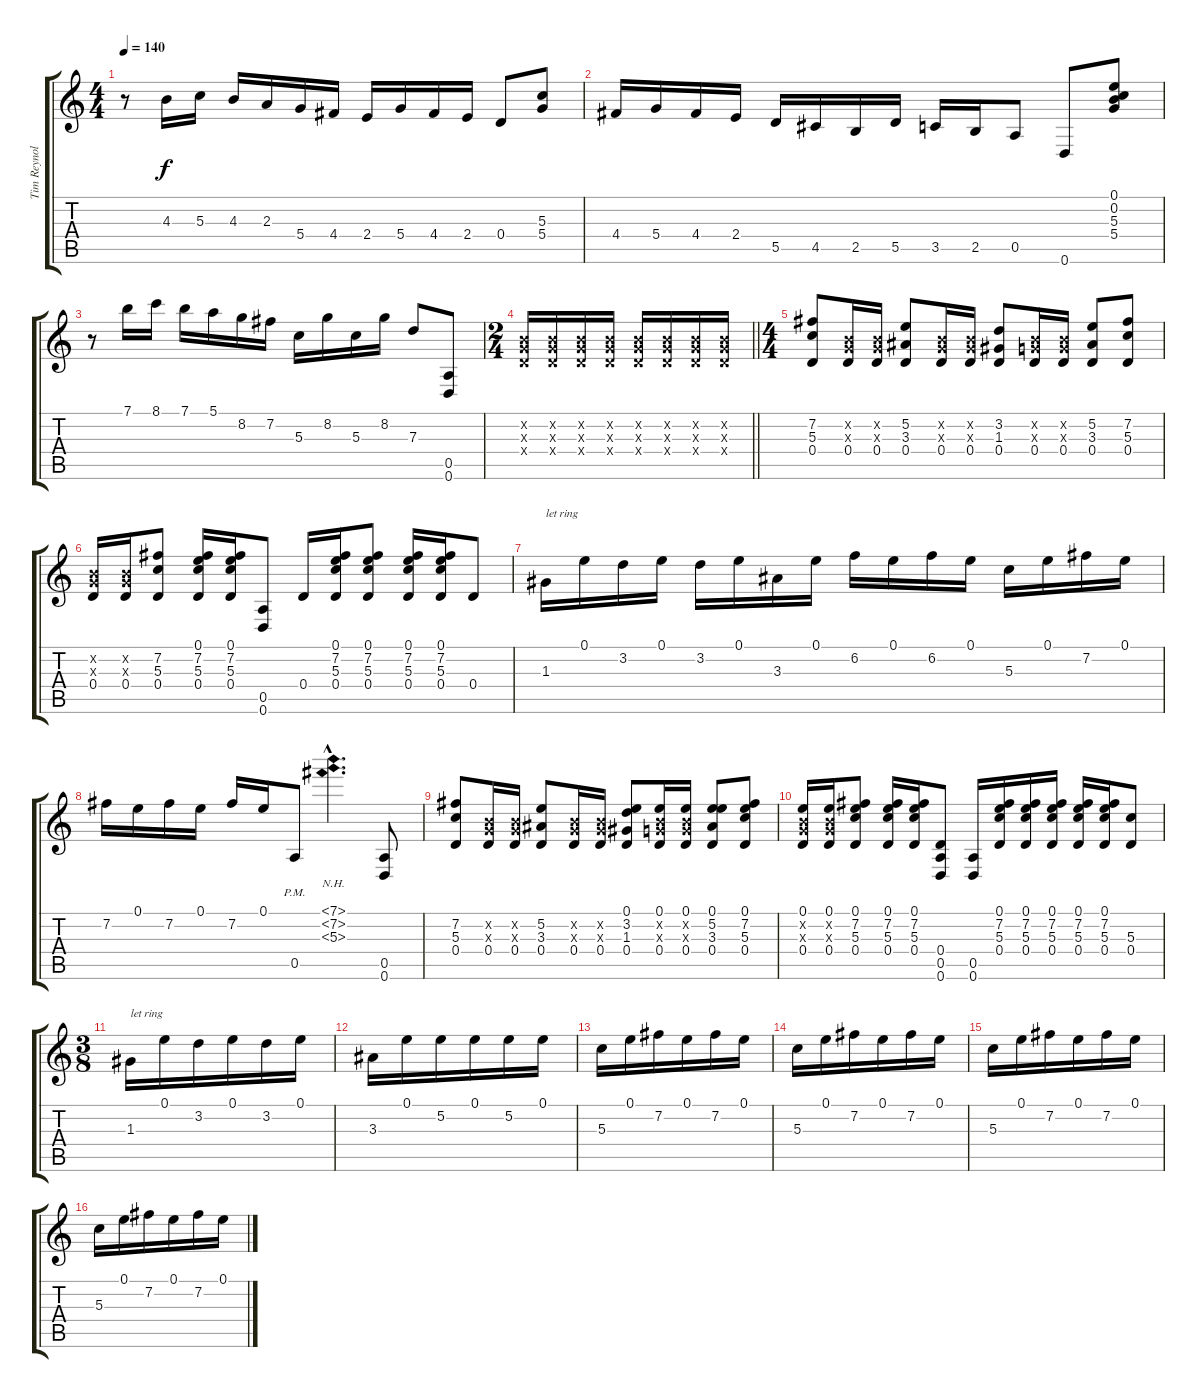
\track ("Tim Reynolds" "Tim Reynol") {instrument acousticguitarsteel}
\staff {score tabs}
\tuning (E4 B3 G3 D3 A2 D2) {hide}
\ts (4 4)
\tempo 140
\clef g2
\ks c
r.8{dy f} 4.3.16 5.3.16 4.3.16 2.3.16 5.4.16 4.4.16 2.4.16 5.4.16 4.4.16 2.4.16 0.4.8 (5.3 5.4).8 |
4.4.16 5.4.16 4.4.16 2.4.16 5.5.16 4.5.16 2.5.16 5.5.16 3.5.16 2.5.16 0.5.8 0.6.8 (0.1 0.2 5.3 5.4).8 |
r.8 7.1.16 8.1.16 7.1.16 5.1.16 8.2.16 7.2.16 5.3.16 8.2.16 5.3.16 8.2.16 7.3.8 (0.5 0.6).8 |
\ts (2 4)
\barLineRight lightlight
(0.2{x} 0.3{x} 0.4{x}).16 (0.2{x} 0.3{x} 0.4{x}).16 (0.2{x} 0.3{x} 0.4{x}).16 (0.2{x} 0.3{x} 0.4{x}).16 (0.2{x} 0.3{x} 0.4{x}).16 (0.2{x} 0.3{x} 0.4{x}).16 (0.2{x} 0.3{x} 0.4{x}).16 (0.2{x} 0.3{x} 0.4{x}).16 |
\ts (4 4)
(7.2 5.3 0.4).8 (0.2{x} 0.3{x} 0.4).16 (0.2{x} 0.3{x} 0.4).16 (5.2 3.3 0.4).8 (0.2{x} 0.3{x} 0.4).16 (0.2{x} 0.3{x} 0.4).16 (3.2 1.3 0.4).8 (0.2{x} 0.3{x} 0.4).16 (0.2{x} 0.3{x} 0.4).16 (5.2 3.3 0.4).8 (7.2 5.3 0.4).8 |
(0.2{x} 0.3{x} 0.4).16{volume 0} (0.2{x} 0.3{x} 0.4).16 (7.2 5.3 0.4).8 (0.1 7.2 5.3 0.4).16 (0.1 7.2 5.3 0.4).16 (0.5 0.6).8 0.4.16 (0.1 7.2 5.3 0.4).16 (0.1 7.2 5.3 0.4).8 (0.1 7.2 5.3 0.4).16 (0.1 7.2 5.3 0.4).16 0.4.8 |
1.3.16{txt "let ring" volume 0} 0.1.16 3.2.16 0.1.16 3.2.16 0.1.16 3.3.16 0.1.16 6.2.16 0.1.16 6.2.16 0.1.16 5.3.16 0.1.16 7.2.16 0.1.16 |
7.2.16{volume 0} 0.1.16 7.2.16 0.1.16 7.2.16 0.1.16 0.5{pm}.8 (7.1{nh hac} 7.2{nh hac} 5.3{nh hac}).4{d} (0.5 0.6).8 |
(7.2 5.3 0.4).8{volume 13} (0.2{x} 0.3{x} 0.4).16 (0.2{x} 0.3{x} 0.4).16 (5.2 3.3 0.4).8 (0.2{x} 0.3{x} 0.4).16 (0.2{x} 0.3{x} 0.4).16 (0.1 3.2 1.3 0.4).8 (0.1 0.2{x} 0.3{x} 0.4).16 (0.1 0.2{x} 0.3{x} 0.4).16 (0.1 5.2 3.3 0.4).8 (0.1 7.2 5.3 0.4).8 |
(0.1 0.2{x} 0.3{x} 0.4).16{volume 0} (0.1 0.2{x} 0.3{x} 0.4).16 (0.1 7.2 5.3 0.4).8 (0.1 7.2 5.3 0.4).16 (0.1 7.2 5.3 0.4).16 (0.4 0.5 0.6).8 (0.5 0.6).16 (0.1 7.2 5.3 0.4).16 (0.1 7.2 5.3 0.4).16 (0.1 7.2 5.3 0.4).16 (0.1 7.2 5.3 0.4).16 (0.1 7.2 5.3 0.4).16 (5.3 0.4).8 |
\ts (3 8)
1.3.16{txt "let ring" volume 0} 0.1.16 3.2.16 0.1.16 3.2.16 0.1.16 |
3.3.16{volume 0} 0.1.16 5.2.16 0.1.16 5.2.16 0.1.16 |
5.3.16{volume 0} 0.1.16 7.2.16 0.1.16 7.2.16 0.1.16 |
5.3.16{volume 0} 0.1.16 7.2.16 0.1.16 7.2.16 0.1.16 |
5.3.16{volume 0} 0.1.16 7.2.16 0.1.16 7.2.16 0.1.16 |
5.3.16{volume 0} 0.1.16 7.2.16 0.1.16 7.2.16 0.1.16
